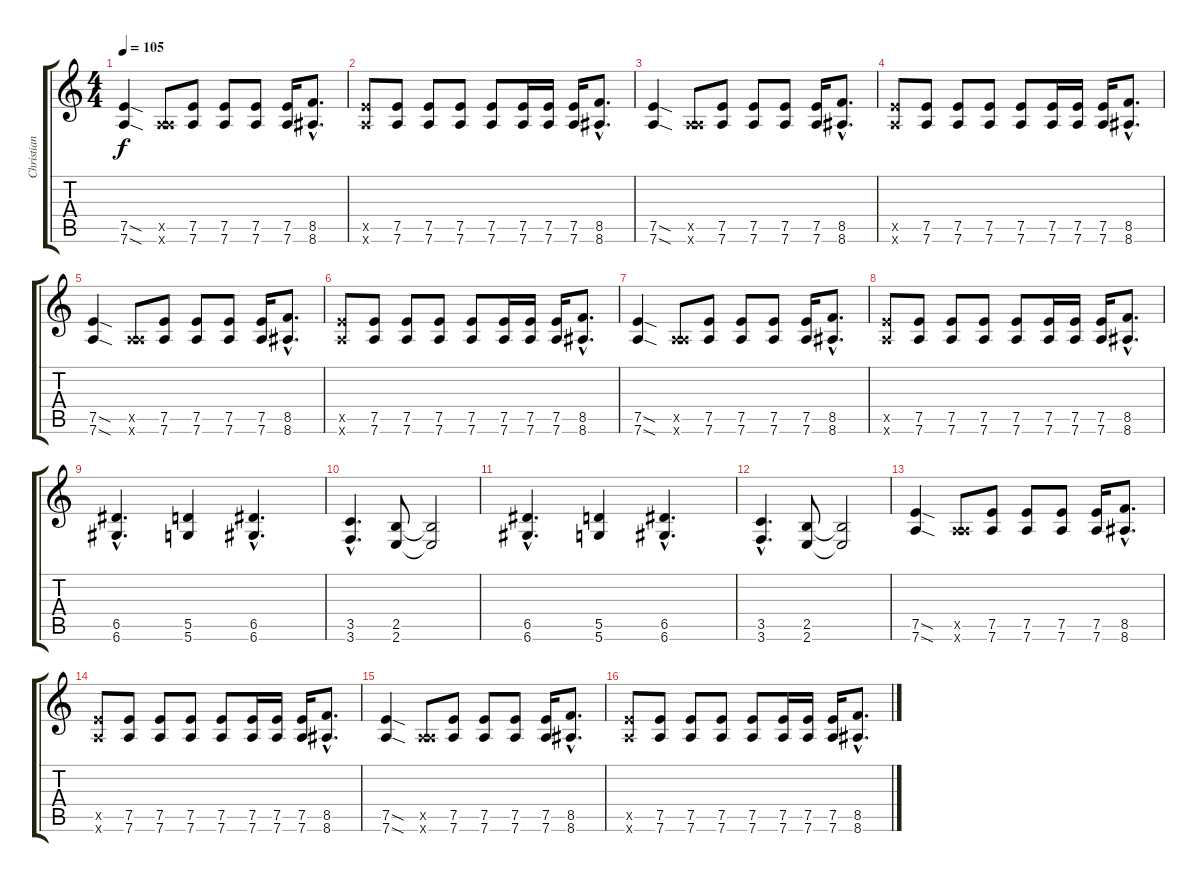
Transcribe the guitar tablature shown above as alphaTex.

\track ("Christian Andreu" "Christian ") {instrument distortionguitar}
\staff {score tabs}
\tuning (E4 B3 G3 D3 A2 D2) {hide}
\ts (4 4)
\tempo 105
\clef g2
\ks c
(7.5{sod} 7.6{sod}).4{dy f} (0.5{x} 7.6{x}).8 (7.5 7.6).8 (7.5 7.6).8 (7.5 7.6).8 (7.5 7.6).16 (8.5{hac} 8.6{hac}).8{d} |
(7.5{x} 7.6{x}).8 (7.5 7.6).8 (7.5 7.6).8 (7.5 7.6).8 (7.5 7.6).8 (7.5 7.6).16 (7.5 7.6).16 (7.5 7.6).16 (8.5{hac} 8.6{hac}).8{d} |
(7.5{sod} 7.6{sod}).4 (0.5{x} 7.6{x}).8 (7.5 7.6).8 (7.5 7.6).8 (7.5 7.6).8 (7.5 7.6).16 (8.5{hac} 8.6{hac}).8{d} |
(7.5{x} 7.6{x}).8 (7.5 7.6).8 (7.5 7.6).8 (7.5 7.6).8 (7.5 7.6).8 (7.5 7.6).16 (7.5 7.6).16 (7.5 7.6).16 (8.5{hac} 8.6{hac}).8{d} |
(7.5{sod} 7.6{sod}).4 (0.5{x} 7.6{x}).8 (7.5 7.6).8 (7.5 7.6).8 (7.5 7.6).8 (7.5 7.6).16 (8.5{hac} 8.6{hac}).8{d} |
(7.5{x} 7.6{x}).8 (7.5 7.6).8 (7.5 7.6).8 (7.5 7.6).8 (7.5 7.6).8 (7.5 7.6).16 (7.5 7.6).16 (7.5 7.6).16 (8.5{hac} 8.6{hac}).8{d} |
(7.5{sod} 7.6{sod}).4 (0.5{x} 7.6{x}).8 (7.5 7.6).8 (7.5 7.6).8 (7.5 7.6).8 (7.5 7.6).16 (8.5{hac} 8.6{hac}).8{d} |
(7.5{x} 7.6{x}).8 (7.5 7.6).8 (7.5 7.6).8 (7.5 7.6).8 (7.5 7.6).8 (7.5 7.6).16 (7.5 7.6).16 (7.5 7.6).16 (8.5{hac} 8.6{hac}).8{d} |
(6.5{hac} 6.6{hac}).4{d} (5.5 5.6).4 (6.5{hac} 6.6{hac}).4{d} |
(3.5{hac} 3.6{hac}).4{d} (2.5 2.6).8 (2.5{t} 2.6{t}).2 |
(6.5{hac} 6.6{hac}).4{d} (5.5 5.6).4 (6.5{hac} 6.6{hac}).4{d} |
(3.5{hac} 3.6{hac}).4{d} (2.5 2.6).8 (2.5{t} 2.6{t}).2 |
(7.5{sod} 7.6{sod}).4 (0.5{x} 7.6{x}).8 (7.5 7.6).8 (7.5 7.6).8 (7.5 7.6).8 (7.5 7.6).16 (8.5{hac} 8.6{hac}).8{d} |
(7.5{x} 7.6{x}).8 (7.5 7.6).8 (7.5 7.6).8 (7.5 7.6).8 (7.5 7.6).8 (7.5 7.6).16 (7.5 7.6).16 (7.5 7.6).16 (8.5{hac} 8.6{hac}).8{d} |
(7.5{sod} 7.6{sod}).4 (0.5{x} 7.6{x}).8 (7.5 7.6).8 (7.5 7.6).8 (7.5 7.6).8 (7.5 7.6).16 (8.5{hac} 8.6{hac}).8{d} |
(7.5{x} 7.6{x}).8 (7.5 7.6).8 (7.5 7.6).8 (7.5 7.6).8 (7.5 7.6).8 (7.5 7.6).16 (7.5 7.6).16 (7.5 7.6).16 (8.5{hac} 8.6{hac}).8{d}
